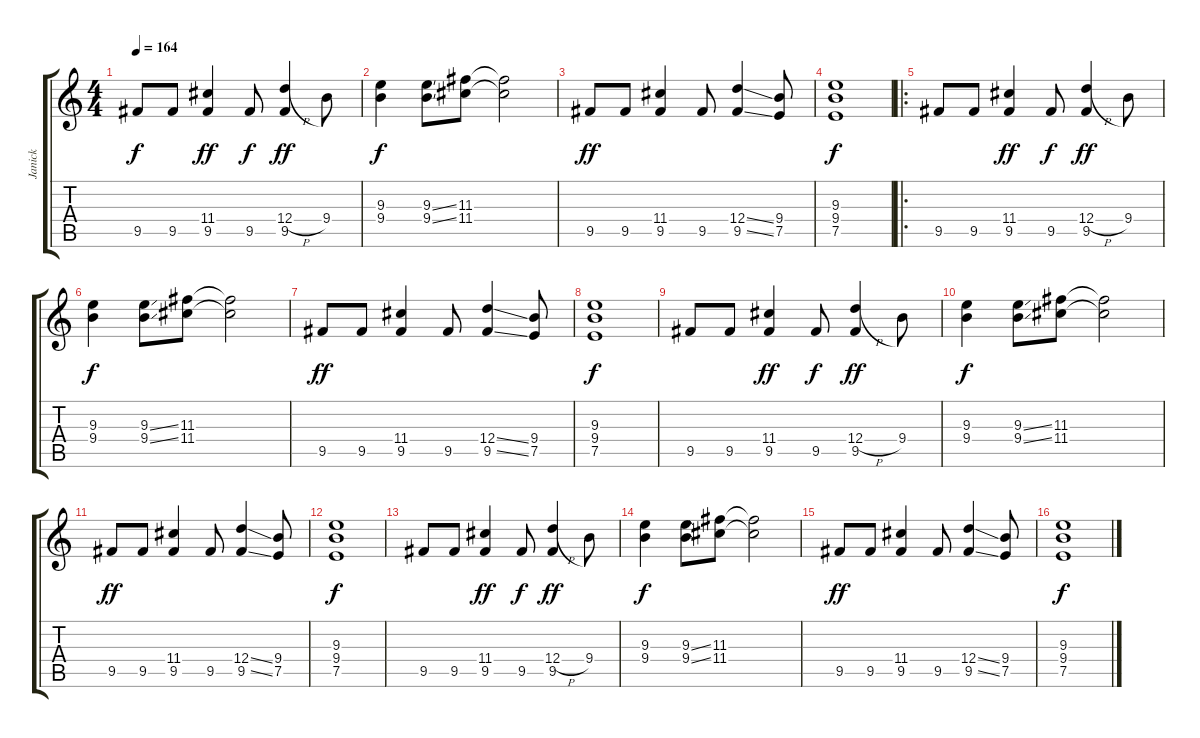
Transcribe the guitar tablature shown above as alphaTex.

\track ("Janick" "Janick") {instrument distortionguitar}
\staff {score tabs}
\tuning (E4 B3 G3 D3 A2 E2) {hide}
\ts (4 4)
\tempo 164
\clef g2
\ks c
9.5.8{dy f} 9.5.8 (11.4 9.5).4{dy ff} 9.5.8{dy f} (12.4{h} 9.5).4{dy ff} 9.4.8 |
(9.3 9.4).4{dy f} (9.3{ss} 9.4{ss}).8 (11.3 11.4).8 (11.3{t} 11.4{t}).2 |
9.5.8{dy ff} 9.5.8 (11.4 9.5).4 9.5.8 (12.4{ss} 9.5{ss}).4 (9.4 7.5).8 |
(9.3 9.4 7.5).1{dy f} |
\ro
9.5.8 9.5.8 (11.4 9.5).4{dy ff} 9.5.8{dy f} (12.4{h} 9.5).4{dy ff} 9.4.8 |
(9.3 9.4).4{dy f} (9.3{ss} 9.4{ss}).8 (11.3 11.4).8 (11.3{t} 11.4{t}).2 |
9.5.8{dy ff} 9.5.8 (11.4 9.5).4 9.5.8 (12.4{ss} 9.5{ss}).4 (9.4 7.5).8 |
(9.3 9.4 7.5).1{dy f} |
9.5.8 9.5.8 (11.4 9.5).4{dy ff} 9.5.8{dy f} (12.4{h} 9.5).4{dy ff} 9.4.8 |
(9.3 9.4).4{dy f} (9.3{ss} 9.4{ss}).8 (11.3 11.4).8 (11.3{t} 11.4{t}).2 |
9.5.8{dy ff} 9.5.8 (11.4 9.5).4 9.5.8 (12.4{ss} 9.5{ss}).4 (9.4 7.5).8 |
(9.3 9.4 7.5).1{dy f} |
9.5.8 9.5.8 (11.4 9.5).4{dy ff} 9.5.8{dy f} (12.4{h} 9.5).4{dy ff} 9.4.8 |
(9.3 9.4).4{dy f} (9.3{ss} 9.4{ss}).8 (11.3 11.4).8 (11.3{t} 11.4{t}).2 |
9.5.8{dy ff} 9.5.8 (11.4 9.5).4 9.5.8 (12.4{ss} 9.5{ss}).4 (9.4 7.5).8 |
(9.3 9.4 7.5).1{dy f}
